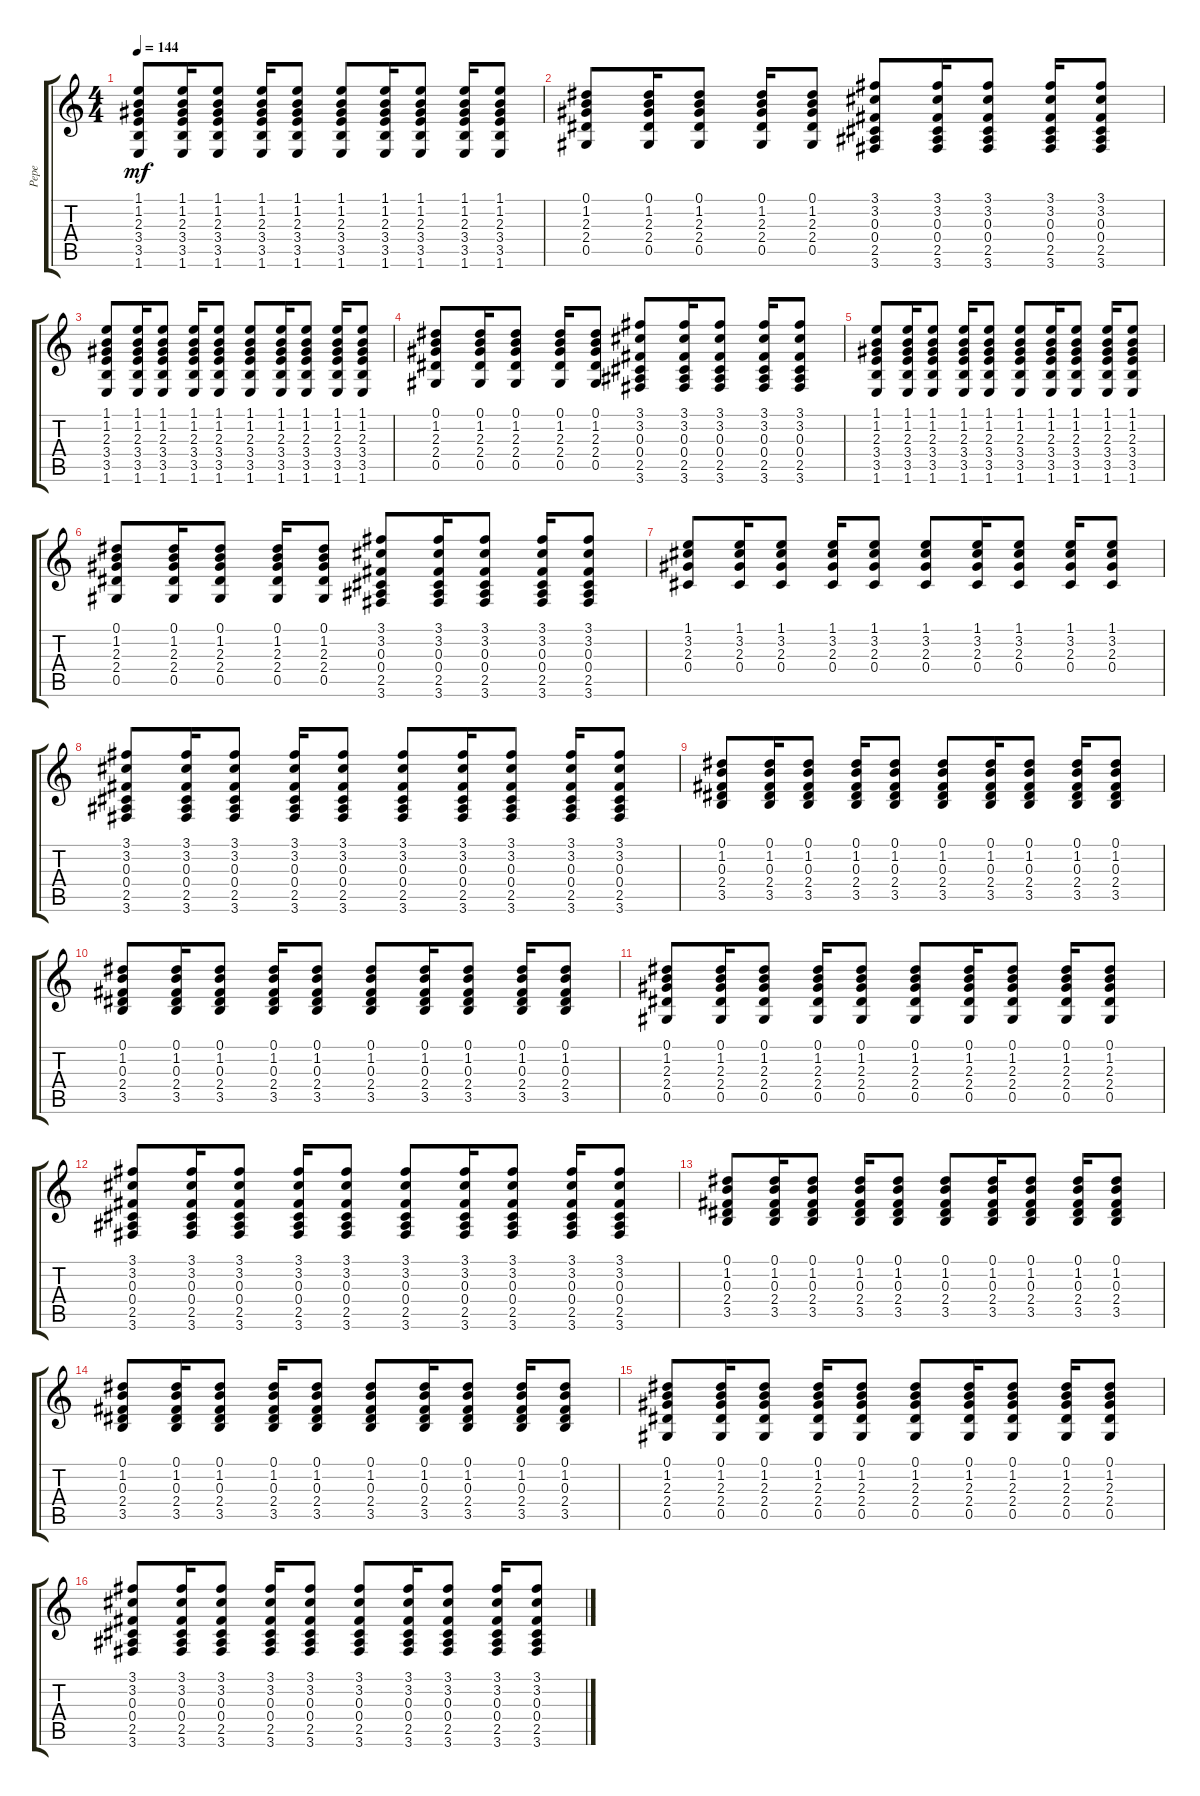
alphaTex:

\track ("Pepe" "Pepe") {instrument distortionguitar}
\staff {score tabs}
\tuning (Eb4 Bb3 Gb3 Db3 Ab2 Eb2) {hide}
\ts (4 4)
\tempo 144
\clef g2
\ks c
(1.1 1.2 2.3 3.4 3.5 1.6).8{dy mf} (1.1 1.2 2.3 3.4 3.5 1.6).16 (1.1 1.2 2.3 3.4 3.5 1.6).8 (1.1 1.2 2.3 3.4 3.5 1.6).16 (1.1 1.2 2.3 3.4 3.5 1.6).8 (1.1 1.2 2.3 3.4 3.5 1.6).8 (1.1 1.2 2.3 3.4 3.5 1.6).16 (1.1 1.2 2.3 3.4 3.5 1.6).8 (1.1 1.2 2.3 3.4 3.5 1.6).16 (1.1 1.2 2.3 3.4 3.5 1.6).8 |
(0.1 1.2 2.3 2.4 0.5).8 (0.1 1.2 2.3 2.4 0.5).16 (0.1 1.2 2.3 2.4 0.5).8 (0.1 1.2 2.3 2.4 0.5).16 (0.1 1.2 2.3 2.4 0.5).8 (3.1 3.2 0.3 0.4 2.5 3.6).8 (3.1 3.2 0.3 0.4 2.5 3.6).16 (3.1 3.2 0.3 0.4 2.5 3.6).8 (3.1 3.2 0.3 0.4 2.5 3.6).16 (3.1 3.2 0.3 0.4 2.5 3.6).8 |
(1.1 1.2 2.3 3.4 3.5 1.6).8 (1.1 1.2 2.3 3.4 3.5 1.6).16 (1.1 1.2 2.3 3.4 3.5 1.6).8 (1.1 1.2 2.3 3.4 3.5 1.6).16 (1.1 1.2 2.3 3.4 3.5 1.6).8 (1.1 1.2 2.3 3.4 3.5 1.6).8 (1.1 1.2 2.3 3.4 3.5 1.6).16 (1.1 1.2 2.3 3.4 3.5 1.6).8 (1.1 1.2 2.3 3.4 3.5 1.6).16 (1.1 1.2 2.3 3.4 3.5 1.6).8 |
(0.1 1.2 2.3 2.4 0.5).8 (0.1 1.2 2.3 2.4 0.5).16 (0.1 1.2 2.3 2.4 0.5).8 (0.1 1.2 2.3 2.4 0.5).16 (0.1 1.2 2.3 2.4 0.5).8 (3.1 3.2 0.3 0.4 2.5 3.6).8 (3.1 3.2 0.3 0.4 2.5 3.6).16 (3.1 3.2 0.3 0.4 2.5 3.6).8 (3.1 3.2 0.3 0.4 2.5 3.6).16 (3.1 3.2 0.3 0.4 2.5 3.6).8 |
(1.1 1.2 2.3 3.4 3.5 1.6).8 (1.1 1.2 2.3 3.4 3.5 1.6).16 (1.1 1.2 2.3 3.4 3.5 1.6).8 (1.1 1.2 2.3 3.4 3.5 1.6).16 (1.1 1.2 2.3 3.4 3.5 1.6).8 (1.1 1.2 2.3 3.4 3.5 1.6).8 (1.1 1.2 2.3 3.4 3.5 1.6).16 (1.1 1.2 2.3 3.4 3.5 1.6).8 (1.1 1.2 2.3 3.4 3.5 1.6).16 (1.1 1.2 2.3 3.4 3.5 1.6).8 |
(0.1 1.2 2.3 2.4 0.5).8 (0.1 1.2 2.3 2.4 0.5).16 (0.1 1.2 2.3 2.4 0.5).8 (0.1 1.2 2.3 2.4 0.5).16 (0.1 1.2 2.3 2.4 0.5).8 (3.1 3.2 0.3 0.4 2.5 3.6).8 (3.1 3.2 0.3 0.4 2.5 3.6).16 (3.1 3.2 0.3 0.4 2.5 3.6).8 (3.1 3.2 0.3 0.4 2.5 3.6).16 (3.1 3.2 0.3 0.4 2.5 3.6).8 |
(1.1 3.2 2.3 0.4).8 (1.1 3.2 2.3 0.4).16 (1.1 3.2 2.3 0.4).8 (1.1 3.2 2.3 0.4).16 (1.1 3.2 2.3 0.4).8 (1.1 3.2 2.3 0.4).8 (1.1 3.2 2.3 0.4).16 (1.1 3.2 2.3 0.4).8 (1.1 3.2 2.3 0.4).16 (1.1 3.2 2.3 0.4).8 |
(3.1 3.2 0.3 0.4 2.5 3.6).8 (3.1 3.2 0.3 0.4 2.5 3.6).16 (3.1 3.2 0.3 0.4 2.5 3.6).8 (3.1 3.2 0.3 0.4 2.5 3.6).16 (3.1 3.2 0.3 0.4 2.5 3.6).8 (3.1 3.2 0.3 0.4 2.5 3.6).8 (3.1 3.2 0.3 0.4 2.5 3.6).16 (3.1 3.2 0.3 0.4 2.5 3.6).8 (3.1 3.2 0.3 0.4 2.5 3.6).16 (3.1 3.2 0.3 0.4 2.5 3.6).8 |
(0.1 1.2 0.3 2.4 3.5).8 (0.1 1.2 0.3 2.4 3.5).16 (0.1 1.2 0.3 2.4 3.5).8 (0.1 1.2 0.3 2.4 3.5).16 (0.1 1.2 0.3 2.4 3.5).8 (0.1 1.2 0.3 2.4 3.5).8 (0.1 1.2 0.3 2.4 3.5).16 (0.1 1.2 0.3 2.4 3.5).8 (0.1 1.2 0.3 2.4 3.5).16 (0.1 1.2 0.3 2.4 3.5).8 |
(0.1 1.2 0.3 2.4 3.5).8 (0.1 1.2 0.3 2.4 3.5).16 (0.1 1.2 0.3 2.4 3.5).8 (0.1 1.2 0.3 2.4 3.5).16 (0.1 1.2 0.3 2.4 3.5).8 (0.1 1.2 0.3 2.4 3.5).8 (0.1 1.2 0.3 2.4 3.5).16 (0.1 1.2 0.3 2.4 3.5).8 (0.1 1.2 0.3 2.4 3.5).16 (0.1 1.2 0.3 2.4 3.5).8 |
(0.1 1.2 2.3 2.4 0.5).8 (0.1 1.2 2.3 2.4 0.5).16 (0.1 1.2 2.3 2.4 0.5).8 (0.1 1.2 2.3 2.4 0.5).16 (0.1 1.2 2.3 2.4 0.5).8 (0.1 1.2 2.3 2.4 0.5).8 (0.1 1.2 2.3 2.4 0.5).16 (0.1 1.2 2.3 2.4 0.5).8 (0.1 1.2 2.3 2.4 0.5).16 (0.1 1.2 2.3 2.4 0.5).8 |
(3.1 3.2 0.3 0.4 2.5 3.6).8 (3.1 3.2 0.3 0.4 2.5 3.6).16 (3.1 3.2 0.3 0.4 2.5 3.6).8 (3.1 3.2 0.3 0.4 2.5 3.6).16 (3.1 3.2 0.3 0.4 2.5 3.6).8 (3.1 3.2 0.3 0.4 2.5 3.6).8 (3.1 3.2 0.3 0.4 2.5 3.6).16 (3.1 3.2 0.3 0.4 2.5 3.6).8 (3.1 3.2 0.3 0.4 2.5 3.6).16 (3.1 3.2 0.3 0.4 2.5 3.6).8 |
(0.1 1.2 0.3 2.4 3.5).8 (0.1 1.2 0.3 2.4 3.5).16 (0.1 1.2 0.3 2.4 3.5).8 (0.1 1.2 0.3 2.4 3.5).16 (0.1 1.2 0.3 2.4 3.5).8 (0.1 1.2 0.3 2.4 3.5).8 (0.1 1.2 0.3 2.4 3.5).16 (0.1 1.2 0.3 2.4 3.5).8 (0.1 1.2 0.3 2.4 3.5).16 (0.1 1.2 0.3 2.4 3.5).8 |
(0.1 1.2 0.3 2.4 3.5).8 (0.1 1.2 0.3 2.4 3.5).16 (0.1 1.2 0.3 2.4 3.5).8 (0.1 1.2 0.3 2.4 3.5).16 (0.1 1.2 0.3 2.4 3.5).8 (0.1 1.2 0.3 2.4 3.5).8 (0.1 1.2 0.3 2.4 3.5).16 (0.1 1.2 0.3 2.4 3.5).8 (0.1 1.2 0.3 2.4 3.5).16 (0.1 1.2 0.3 2.4 3.5).8 |
(0.1 1.2 2.3 2.4 0.5).8 (0.1 1.2 2.3 2.4 0.5).16 (0.1 1.2 2.3 2.4 0.5).8 (0.1 1.2 2.3 2.4 0.5).16 (0.1 1.2 2.3 2.4 0.5).8 (0.1 1.2 2.3 2.4 0.5).8 (0.1 1.2 2.3 2.4 0.5).16 (0.1 1.2 2.3 2.4 0.5).8 (0.1 1.2 2.3 2.4 0.5).16 (0.1 1.2 2.3 2.4 0.5).8 |
(3.1 3.2 0.3 0.4 2.5 3.6).8 (3.1 3.2 0.3 0.4 2.5 3.6).16 (3.1 3.2 0.3 0.4 2.5 3.6).8 (3.1 3.2 0.3 0.4 2.5 3.6).16 (3.1 3.2 0.3 0.4 2.5 3.6).8 (3.1 3.2 0.3 0.4 2.5 3.6).8 (3.1 3.2 0.3 0.4 2.5 3.6).16 (3.1 3.2 0.3 0.4 2.5 3.6).8 (3.1 3.2 0.3 0.4 2.5 3.6).16 (3.1 3.2 0.3 0.4 2.5 3.6).8
